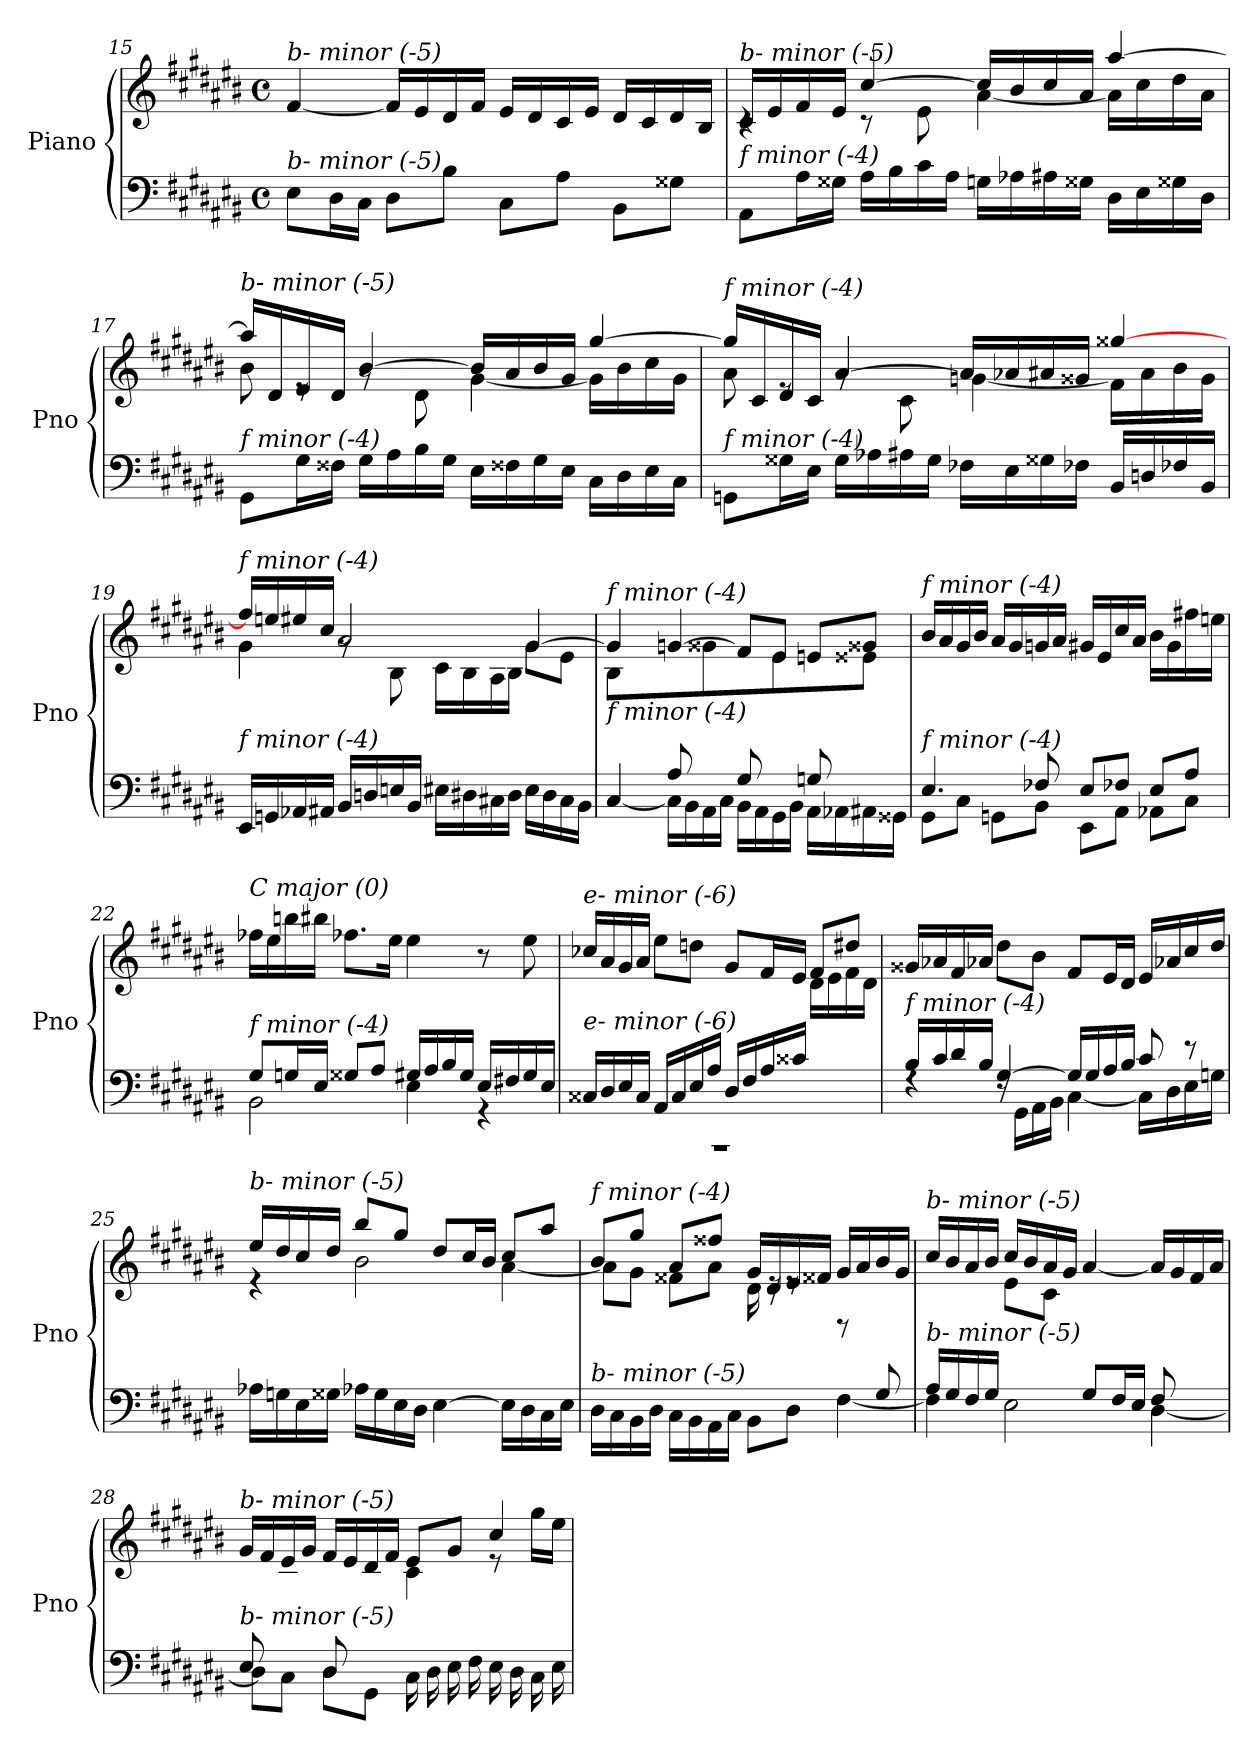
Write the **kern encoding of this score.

**kern	**kern
*part1	*part1
*staff2	*staff1
*I"Piano	*
*I'Pno	*
*clefF4	*clefG2
*k[f#c#g#d#a#e#b#]	*k[f#c#g#d#a#e#b#]
*M4/4	*M4/4
*met(c)	*met(c)
=15	=15
!	!LO:TX:i:t=b- minor (-5)
!LO:TX:i:t=b- minor (-5)	!
8E#\L	[4f#/
16D#\L	.
16C#\JJ	.
8D#\L	16f#/LL]
.	16e#/
8B#\J	16d#/
.	16f#/JJ
8C#\L	16e#/LL
.	16d#/
8A#\J	16c#/
.	16e#/JJ
8BB#\L	16d#/LL
.	16c#/
8G##X\J	16d#/
.	16B#/JJ
!!LO:PB:g=z
=16	=16
*	*^
!	!LO:TX:i:t=b- minor (-5)	!
!LO:TX:i:t=f minor (-4)	!	!
8AA#\L	16c#/LL	4rc
.	16e#/	.
16A#\L	16f#/	.
16G##X\JJ	16e#/JJ	.
16A#\LL	[4cc#/	8r
16B#\	.	.
16c#\	.	8e#\
16A#\JJ	.	.
16Gni\LL	16cc#/LL]	[4a#\
16A-Xi\	16b#/	.
16A#\	16cc#/	.
16G##i\JJ	16a#/JJ	.
16D#\LL	[4aa#/	16a#\LL]
16E#\	.	16cc#\
16G##Xi\	.	16dd#\
16D#\JJ	.	16a#\JJ
=17	=17	=17
!	!LO:TX:i:t=b- minor (-5)	!
!LO:TX:i:t=f minor (-4)	!	!
8GG#\L	16aa#/LL]	8b#\
.	16d#/	.
16G#\L	16e#/	8re
16F##X\JJ	16d#/JJ	.
16G#\LL	[4b#/	8rg
16A#\	.	.
16B#\	.	8d#\
16G#\JJ	.	.
16E#\LL	16b#/LL]	[4g#\
16F##X\	16a#/	.
16G#\	16b#/	.
16E#\JJ	16g#/JJ	.
16C#\LL	[4gg#/	16g#\LL]
16D#\	.	16b#\
16E#\	.	16cc#\
16C#\JJ	.	16g#\JJ
!!LO:LB:g=z	!!
=18	=18	=18
!	!LO:TX:i:t=f minor (-4)	!
!LO:TX:i:t=f minor (-4)	!	!
8GGni\L	16gg#/LL]	8a#\
.	16c#/	.
16G##Xi\L	16d#/	8re
16E#\JJ	16c#/JJ	.
16G##i\LL	[4a#/	8rg
16A-Xi\	.	.
16A#\	.	8c#\
16G##i\JJ	.	.
16F-Xi\LL	16a#/LL]	[4gni\
16E#\	16a-Xi/	.
16G##Xi\	16a#/	.
16F-Xi\JJ	16g##Xi/JJ	.
16BB#/LL	[4gg##Xi/	16f##\LL]
16Dni/	.	16a#\
16F-Xi/	.	16b#\
16BB#/JJ	.	16g##i\JJ
=19	=19	=19
!	!LO:TX:i:t=f minor (-4)	!
!LO:TX:i:t=f minor (-4)	!	!
16EE#/LL	16ff##/LL]	4g#\
16GGni/	16eeni/	.
16AA-Xi/	16ee#/	.
16AA#/JJ	16cc#/JJ	.
16BB#/LL	2a#/	8rg
16Dni/	.	.
16Eni/	.	8B#\
16BB#/JJ	.	.
16E#\LL	.	16c#\LL
16D#X\	.	16B#\
16C#X\	.	16A#\
16D#\JJ	.	16B#\JJ
16E#\LL	[4g#/	8g#\L
16D#\	.	.
16C#\	.	8e#\J
16BB#\JJ	.	.
!!LO:LB:g=z	!!
=20	=20	=20
*^	*	*
!	!	!LO:TX:i:t=f minor (-4)	!
!LO:TX:i:t=f minor (-4)	!	!	!
8ryy	[4C#/	4g#/]	8B#\L
16A#/L	.	.	4ryy
16G#/JJ	.	.	.
8A#/L	16C#\LL]	[4gni/	.
.	16BB#\	.	.
8ryy	16AA#\	.	8g##Xi\J
.	16C#\JJ	.	.
8G#/L	16BB#\LL	8f##/L]	8ryy
.	16AA#\	.	.
8ryy	16GG#\	8e#/J	8e#\J
.	16BB#\JJ	.	.
8Gni/L	16AA#\LL	8eni/L	8ryy
.	16AA-Xi\	.	.
8ryy	16AA#\	8g##Xi/J	8e##Xi\J
.	16GG##Xi\JJ	.	.
*	*	*v	*v
=21	=21	=21
!	!	!LO:TX:i:t=f minor (-4)
!LO:TX:i:t=f minor (-4)	!	!
4.E#/	8GG#\L	16b#/LL
.	.	16a#/
.	8C#\J	16g#/
.	.	16b#/JJ
.	8GGni\L	16a#/LL
.	.	16g#/
8F-Xi/	8BB#\J	16gni/
.	.	16a#/JJ
8E#/L	8EE#\L	16g#/LL
.	.	16e#/
8F-Xi/J	8AA#\J	16cc#/
.	.	16a#/JJ
8E#/L	8AA-Xi\L	16b#\LL
.	.	16g#\
8A#/J	8C#\J	16ff#X\
.	.	16eeni\JJ
=22	=22	=22
!	!	!LO:TX:i:t=C major (0)
!LO:TX:i:t=f minor (-4)	!	!
8G#/L	2BB#\	16ff-Xi\LL
.	.	16ee#\
16Gni/L	.	16bbni\
16E#/JJ	.	16bb#\JJ
8G##i/L	.	8.ff-Xi\L
8A#/J	.	.
.	.	16ee#\Jk
16G#/LL	4E#\	4ee#\
16A#/	.	.
16B#/	.	.
16G#/JJ	.	.
16E#/LL	4r	8r
16F#X/	.	.
16G#/	.	8ee#\
16E#/JJ	.	.
!!LO:LB:g=z
=23	=23	=23
*	*	*^
!	!	!LO:TX:i:t=e- minor (-6)	!
!LO:TX:i:t=e- minor (-6)	!	!	!
1rAAA	16C##X/LL	16cc-Xi/LL	2.ryy
.	16D#/	16a#/	.
.	16E#/	16g#/	.
.	16C##/JJ	16a#/JJ	.
.	16AA#/LL	8ee#\L	.
.	16C##/	.	.
.	16E#/	8ddni\J	.
.	16A#/JJ	.	.
.	16D#/LL	8g#/L	.
.	16F#/	.	.
.	16A#/	16f#/L	.
.	16c##X/JJ	16e#/JJ	.
.	4ryy	8f#/L	16d#\LL
.	.	.	16e#\
.	.	8dd#/J	16f#\
.	.	.	16d#\JJ
=24	=24	=24	=24
!	!	!LO:TX:i:t=b- minor (-5)	!
!LO:TX:i:t=f minor (-4)	!	!	!
*	*	*v	*v
16B#/LL	4rF	16g##Xi/LL
16c#/	.	16a-Xi/
16d#/	.	16f#/
16B#/JJ	.	16a-Xi/JJ
[4G#/	16rF	8dd#\L
.	16GG#\LL	.
.	16AA#\	8b#\J
.	16BB#\JJ	.
16G#/LL]	[4C#\	8f#/L
16G#/	.	.
16A#/	.	16e#/L
16B#/JJ	.	16d#/JJ
8c#/	16C#\LL]	16e#/LL
.	16D#\	16a-Xi/
8r	16E#\	16cc#/
.	16Gni\JJ	16dd#/JJ
=25	=25	=25
*	*	*^
!	!	!LO:TX:i:t=b- minor (-5)	!
!LO:TX:i:t=f minor (-4)	!	!	!
*v	*v	*	*
16A-Xi\LL	16ee#/LL	4r
16Gni\	16dd#/	.
16E#\	16cc#/	.
16G##i\JJ	16dd#/JJ	.
16A-Xi\LL	8bb#/L	2b#\
16G##i\	.	.
16E#\	8gg#/J	.
16D#\JJ	.	.
[4E#\	8dd#/L	.
.	16cc#/L	.
.	16b#/JJ	.
16E#\LL]	8cc#/L	[4a#\
16D#\	.	.
16C#\	8aa#/J	.
16E#\JJ	.	.
!!LO:LB:g=z	!!
=26	=26	=26
*^	*	*
!	!	!LO:TX:i:t=f minor (-4)	!
!LO:TX:i:t=b- minor (-5)	!	!	!
2..ryy	16D#\LL	8b#/L	8a#\L]
.	16C#\	.	.
.	16BB#\	8gg#/J	8g#\J
.	16D#\JJ	.	.
.	16C#\LL	8a#/L	8f##X\L
.	16BB#\	.	.
.	16AA#\	8ff##X/J	8a#\J
.	16C#\JJ	.	.
.	8BB#\L	16g#/LL	16d#\
.	.	16d#/	16re
.	8D#\J	16e#/	8re
.	.	16f##X/JJ	.
.	[4F#\	16g#/LL	8rD
.	.	16a#/	.
8G#/	.	16b#/	8ryy
.	.	16g#/JJ	.
=27	=27	=27	=27
*	*	*	*^
!	!	!LO:TX:i:t=b- minor (-5)	!	!
!LO:TX:i:t=b- minor (-5)	!	!	!	!
4F#\]	16A#/LL	16cc#/LL	2..ryy	4ryy
.	16G#/	16b#/	.	.
.	16F#/	16a#/	.	.
.	16G#/JJ	16b#/JJ	.	.
2E#\	4ryy	16cc#/LL	.	8e#\L
.	.	16b#/	.	.
.	.	16a#/	.	8c#\J
.	.	16g#/JJ	.	.
.	8G#/L	[4a#/	.	2ryy
.	16F#/L	.	.	.
.	16E#/JJ	.	.	.
8F#/L	[4D#\	16a#/LL]	.	.
.	.	16g#/	.	.
8ryy	.	16f#/	8d#\J	.
.	.	16a#/JJ	.	.
=28	=28	=28	=28	=28
*	*^	*	*	*^
!	!	!	!LO:TX:i:t=b- minor (-5)	!	!	!
!LO:TX:i:t=b- minor (-5)	!	!	!	!	!	!
2ryy	8E#/L	8D#\L]	16g#/LL	2ryy	8ryy	2ryy
.	.	.	16f#/	.	.	.
.	8ryy	8C#\J	16e#/	.	8c#\J	.
.	.	.	16g#/JJ	.	.	.
.	8D#/L	8D#\L	16f#/LL	.	8ryy	.
.	.	.	16e#/	.	.	.
.	8ryy	8GG#\J	16d#/	.	8B#\J	.
.	.	.	16f#/JJ	.	.	.
2ryy	16C#\LL	2ryy	8e#/L	4c#\	2ryy	2ryy
.	16D#\	.	.	.	.	.
.	16E#\	.	8g#/J	.	.	.
.	16F#\JJ	.	.	.	.	.
.	16E#\LL	.	4cc#/	8r	.	.
.	16D#\	.	.	.	.	.
.	16C#\	.	.	16gg#\LL	.	.
.	16E#\JJ	.	.	16ee#\JJ	.	.
*v	*v	*v	*	*	*	*
*	*v	*v	*v	*v
=	=
*-	*-
